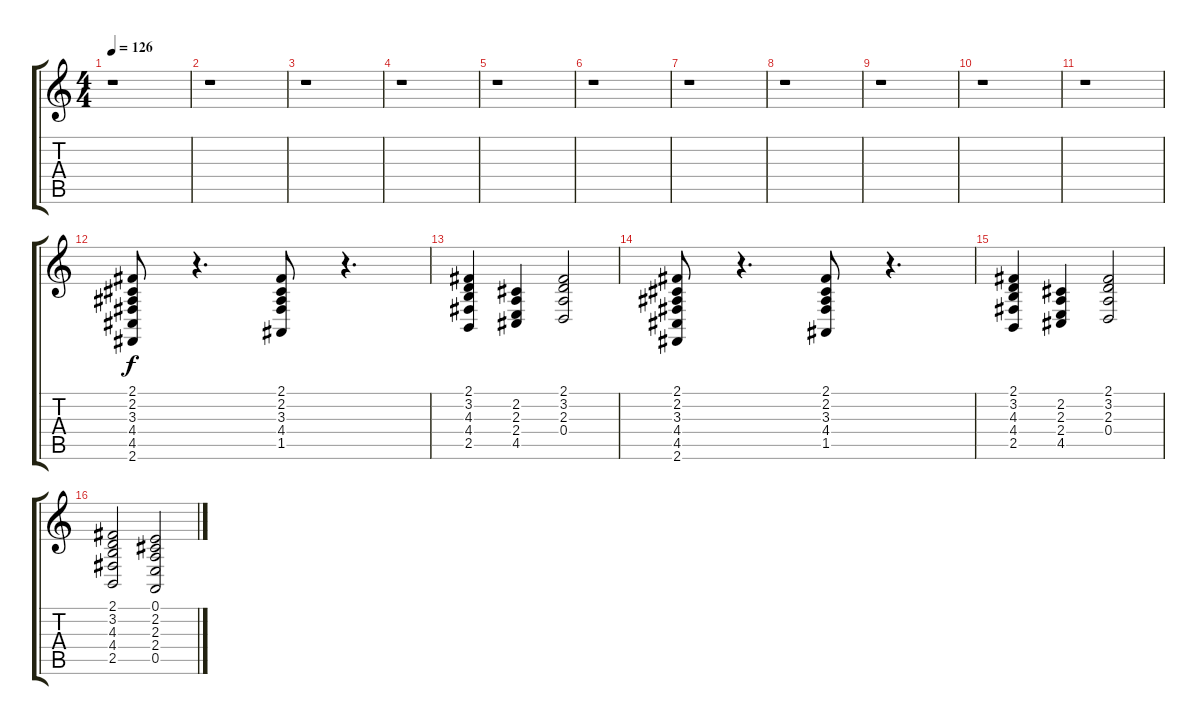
\track "" {instrument brightacousticpiano}
\staff {score tabs}
\tuning (E4 B3 G3 D3 A2 E2) {hide}
\ts (4 4)
\tempo 126
\clef g2
\ks c
r.1{dy f instrument brightacousticpiano} |
r.1 |
r.1 |
r.1 |
r.1 |
r.1 |
r.1 |
r.1 |
r.1 |
r.1 |
r.1 |
(2.1 2.2 3.3 4.4 4.5 2.6).8 r.4{d} (2.1 2.2 3.3 4.4 1.5).8 r.4{d} |
(2.1 3.2 4.3 4.4 2.5).4 (2.2 2.3 2.4 4.5).4 (2.1 3.2 2.3 0.4).2 |
(2.1 2.2 3.3 4.4 4.5 2.6).8 r.4{d} (2.1 2.2 3.3 4.4 1.5).8 r.4{d} |
(2.1 3.2 4.3 4.4 2.5).4 (2.2 2.3 2.4 4.5).4 (2.1 3.2 2.3 0.4).2 |
(2.1 3.2 4.3 4.4 2.5).2 (0.1 2.2 2.3 2.4 0.5).2
